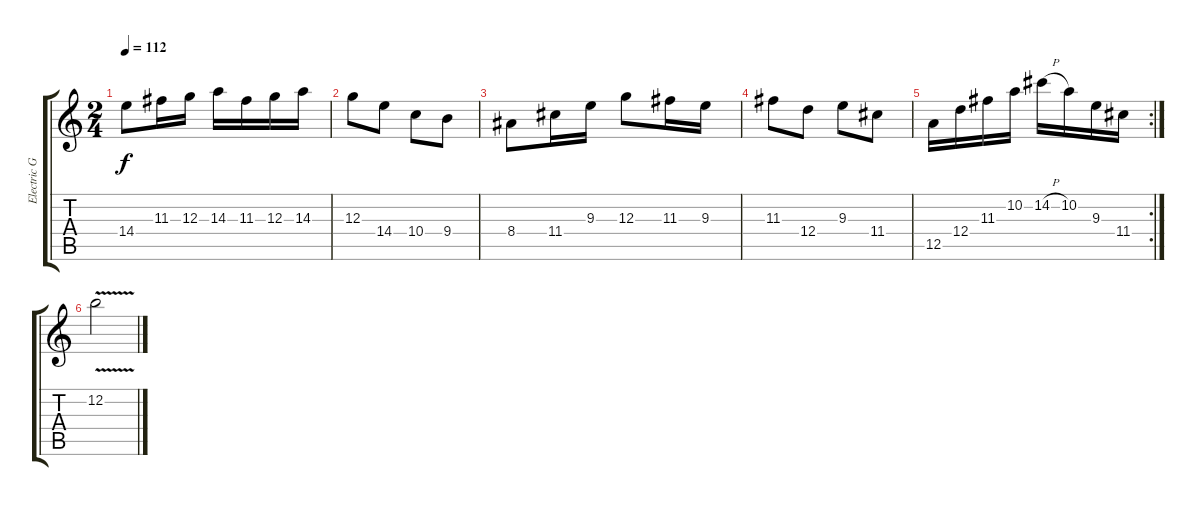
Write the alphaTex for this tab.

\track ("Electric Guitar 2" "Electric G") {instrument electricguitarjazz}
\staff {score tabs}
\tuning (E4 B3 G3 D3 A2 E2) {hide}
\ts (2 4)
\tempo 112
\clef g2
\ks c
14.4.8{dy f} 11.3.16 12.3.16 14.3.16 11.3.16 12.3.16 14.3.16 |
12.3.8 14.4.8 10.4.8 9.4.8 |
8.4.8 11.4.16 9.3.16 12.3.8 11.3.16 9.3.16 |
11.3.8 12.4.8 9.3.8 11.4.8 |
\rc 2
12.5.16 12.4.16 11.3.16 10.2.16 14.2{h}.16 10.2.16 9.3.16 11.4.16 |
12.2{v}.2
